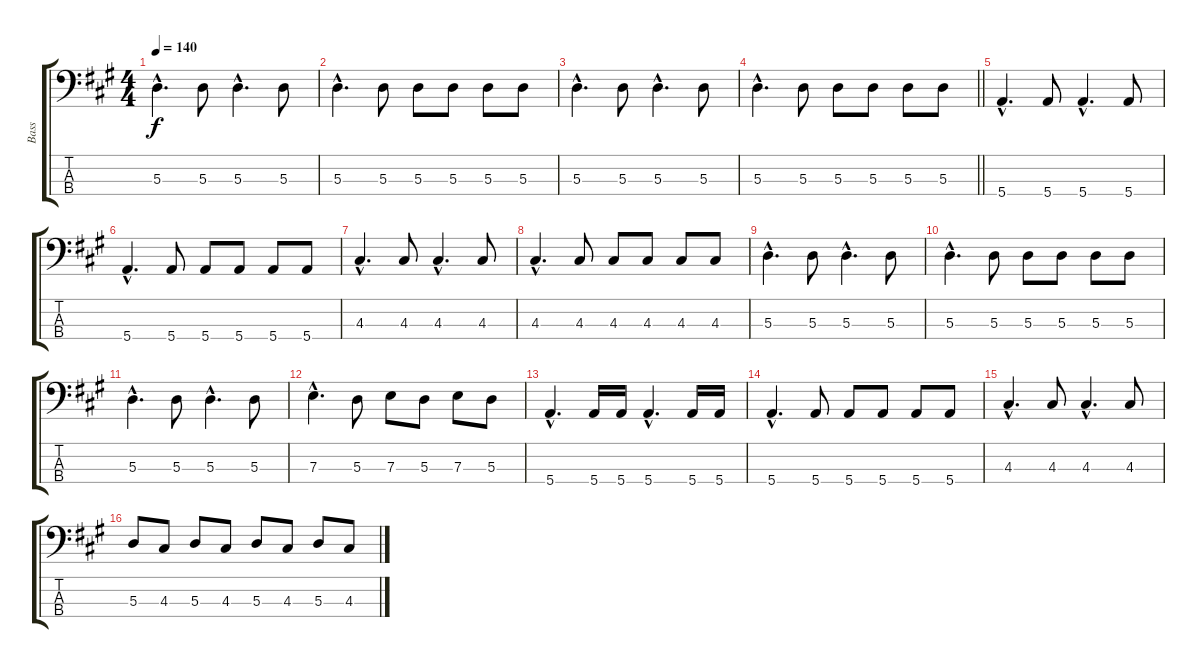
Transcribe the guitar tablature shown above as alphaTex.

\track ("Bass" "Bass") {instrument electricbassfinger}
\staff {score tabs}
\tuning (G2 D2 A1 E1) {hide}
\ts (4 4)
\tempo 140
\clef f4
\ks a
5.3{hac}.4{d dy f} 5.3.8 5.3{hac}.4{d} 5.3.8 |
5.3{hac}.4{d} 5.3.8 5.3.8 5.3.8 5.3.8 5.3.8 |
5.3{hac}.4{d} 5.3.8 5.3{hac}.4{d} 5.3.8 |
\barLineRight lightlight
5.3{hac}.4{d} 5.3.8 5.3.8 5.3.8 5.3.8 5.3.8 |
5.4{hac}.4{d} 5.4.8 5.4{hac}.4{d} 5.4.8 |
5.4{hac}.4{d} 5.4.8 5.4.8 5.4.8 5.4.8 5.4.8 |
4.3{hac}.4{d} 4.3.8 4.3{hac}.4{d} 4.3.8 |
4.3{hac}.4{d} 4.3.8 4.3.8 4.3.8 4.3.8 4.3.8 |
5.3{hac}.4{d} 5.3.8 5.3{hac}.4{d} 5.3.8 |
5.3{hac}.4{d} 5.3.8 5.3.8 5.3.8 5.3.8 5.3.8 |
5.3{hac}.4{d} 5.3.8 5.3{hac}.4{d} 5.3.8 |
7.3{hac}.4{d} 5.3.8 7.3.8 5.3.8 7.3.8 5.3.8 |
5.4{hac}.4{d} 5.4.16 5.4.16 5.4{hac}.4{d} 5.4.16 5.4.16 |
5.4{hac}.4{d} 5.4.8 5.4.8 5.4.8 5.4.8 5.4.8 |
4.3{hac}.4{d} 4.3.8 4.3{hac}.4{d} 4.3.8 |
5.3.8 4.3.8 5.3.8 4.3.8 5.3.8 4.3.8 5.3.8 4.3.8
